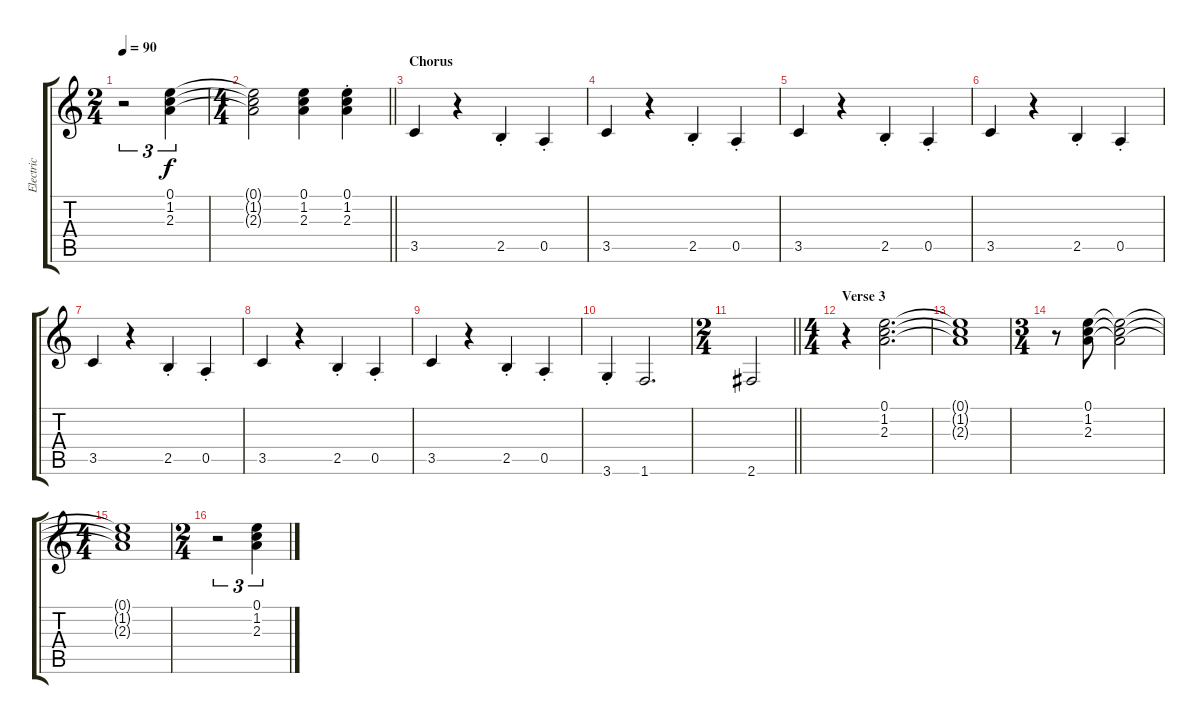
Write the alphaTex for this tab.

\track ("Electric" "Electric") {instrument overdrivenguitar}
\staff {score tabs}
\tuning (E4 B3 G3 D3 A2 E2) {hide}
\ts (2 4)
\tempo 90
\clef g2
\ks c
r.2{tu (3 2) dy f} (0.1 1.2 2.3).4{tu (3 2)} |
\ts (4 4)
\barLineRight lightlight
(0.1{t} 1.2{t} 2.3{t}).2 (0.1 1.2 2.3).4 (0.1{st} 1.2{st} 2.3{st}).4 |
\section ("" "Chorus")
3.5.4 r.4 2.5{st}.4 0.5{st}.4 |
3.5.4 r.4 2.5{st}.4 0.5{st}.4 |
3.5.4 r.4 2.5{st}.4 0.5{st}.4 |
3.5.4 r.4 2.5{st}.4 0.5{st}.4 |
3.5.4 r.4 2.5{st}.4 0.5{st}.4 |
3.5.4 r.4 2.5{st}.4 0.5{st}.4 |
3.5.4 r.4 2.5{st}.4 0.5{st}.4 |
3.6{st}.4 1.6.2{d} |
\ts (2 4)
\barLineRight lightlight
2.6.2 |
\ts (4 4)
\section ("" "Verse 3")
r.4 (0.1 1.2 2.3).2{d} |
(0.1{t} 1.2{t} 2.3{t}).1 |
\ts (3 4)
r.8 (0.1 1.2 2.3).8 (0.1{t} 1.2{t} 2.3{t}).2 |
\ts (4 4)
(0.1{t} 1.2{t} 2.3{t}).1 |
\ts (2 4)
r.2{tu (3 2)} (0.1 1.2 2.3).4{tu (3 2)}
